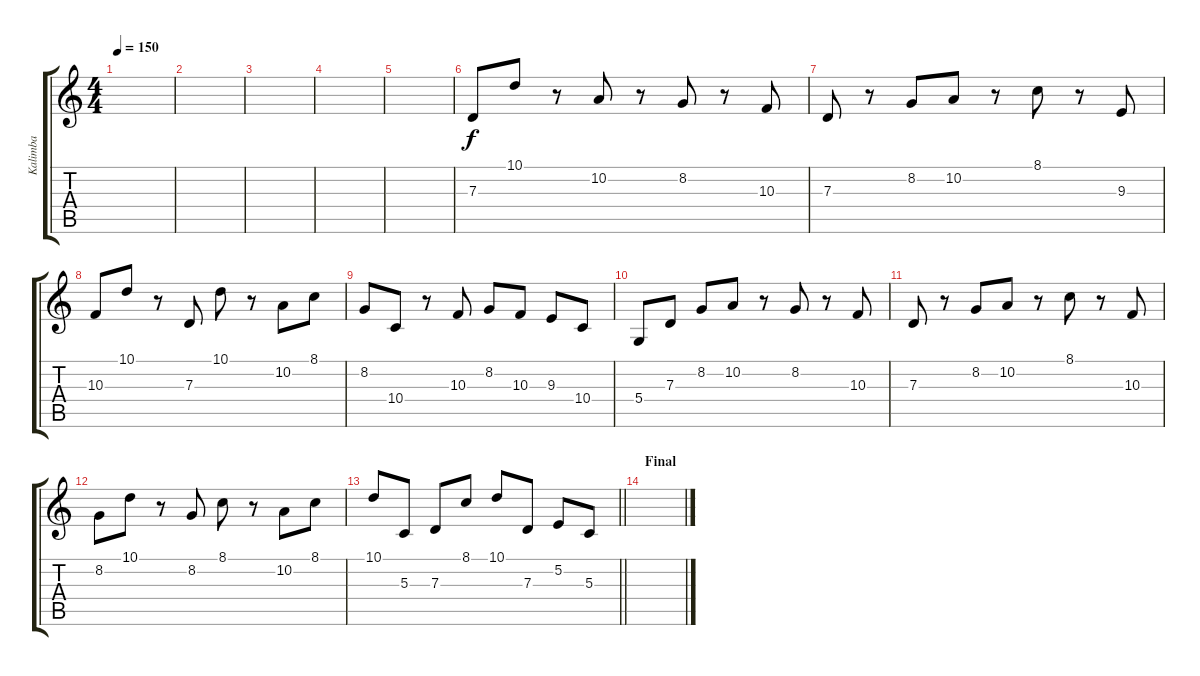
\track ("Kalimba" "Kalimba") {instrument kalimba}
\staff {score tabs}
\tuning (E4 B3 G3 D3 A2 E2) {hide}
\ts (4 4)
\tempo 150
\clef g2
\ks c
|
|
|
|
|
7.3.8 10.1.8 r.8 10.2.8 r.8 8.2.8 r.8 10.3.8 |
7.3.8 r.8 8.2.8 10.2.8 r.8 8.1.8 r.8 9.3.8 |
10.3.8 10.1.8 r.8 7.3.8 10.1.8 r.8 10.2.8 8.1.8 |
8.2.8 10.4.8 r.8 10.3.8 8.2.8 10.3.8 9.3.8 10.4.8 |
5.4.8 7.3.8 8.2.8 10.2.8 r.8 8.2.8 r.8 10.3.8 |
7.3.8 r.8 8.2.8 10.2.8 r.8 8.1.8 r.8 10.3.8 |
8.2.8 10.1.8 r.8 8.2.8 8.1.8 r.8 10.2.8 8.1.8 |
\barLineRight lightlight
10.1.8 5.3.8 7.3.8 8.1.8 10.1.8 7.3.8 5.2.8 5.3.8 |
\section ("" "Final")
